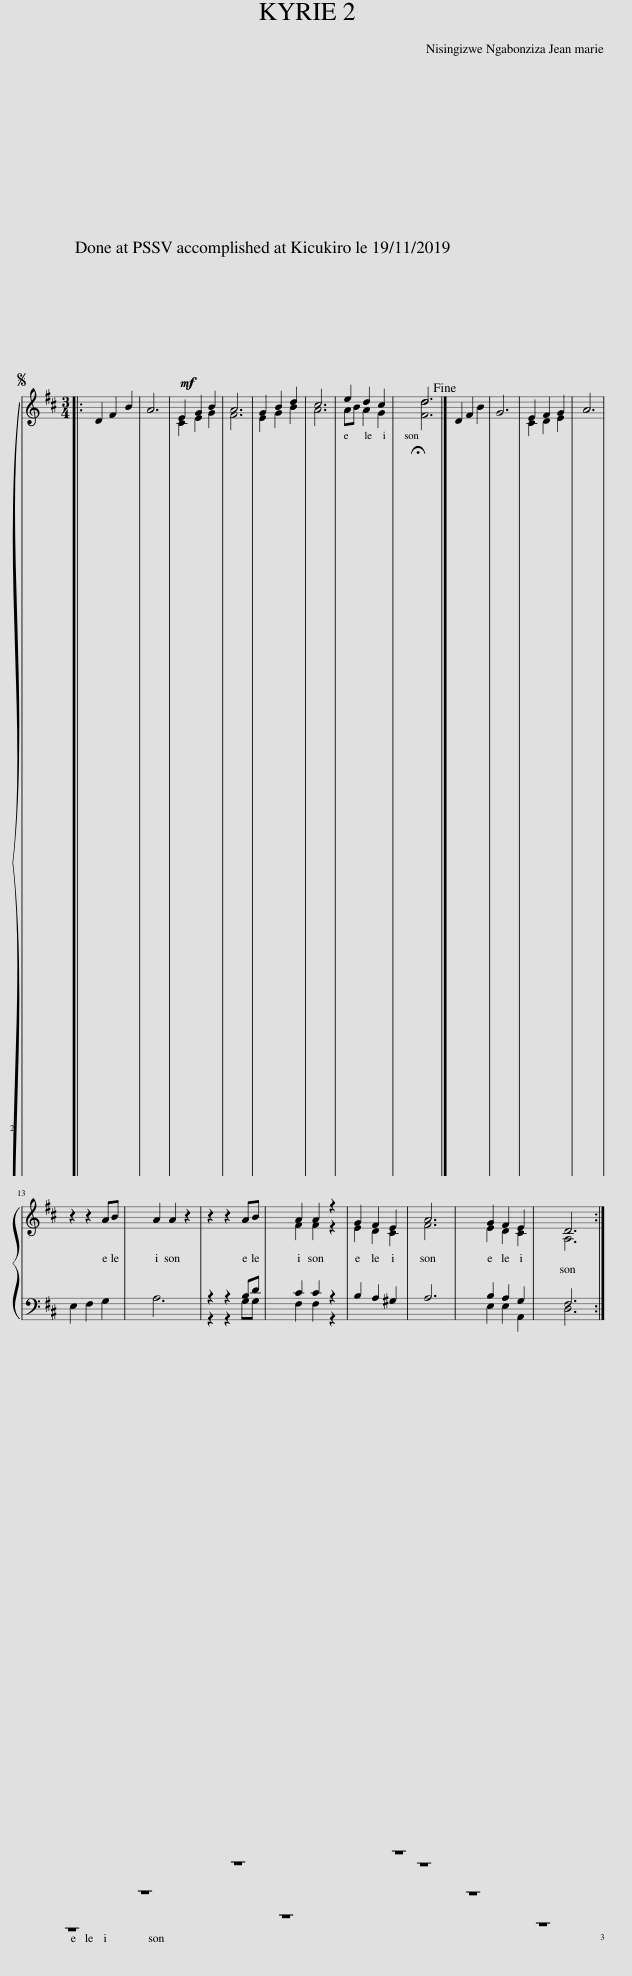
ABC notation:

X:1
%%score { ( 1 2 4 ) | ( 3 5 ) }
L:1/8
M:3/4
I:linebreak $
K:D
V:1 treble
V:2 treble
V:4 treble
V:3 bass
V:5 bass
V:1
|:S z2 F2 B2 | A6 |!mf! E2 G2 B2 | A6 | G2 B2 d2 | %5
 c6 | e2 d2 c2 | d6!fine! |] D2 F2 B2 | G6 | %10
 E2 F2 G2 | A6 |$ z2 z2 AB | A2 A2 z2 | z2 z2 AB | %15
 A2 A2 z2 | G2 F2 E2 | A6 | G2 F2 E2 |S D6 :| %20
V:2
|: D2 z4 | x6 | x6 | x6 | x6 | %5
 x6 | x6 | x6 |] x6 | x6 | %10
 x6 | x6 |$ x6 | x6 | x6 | %15
 x6 | x6 | x6 | x6 | x6 :| %20
V:3
|: D,2 D,2 [C,D,]2 | D,6 | A,,2 A,,2 A,,2 | D,6 | E,2 C,2 D,2 | %5
 A,,6 | A,,2 B,,2 C,2 | D,6 |] x6 | x6 | %10
 x6 | x6 |$ E,2 F,2 G,2 | A,6 | z2 z2 G,G, | %15
 F,2 F,2 z2 | x6 | x6 | E,2 E,2 A,,2 | D,6 :| %20
V:4
|: x6 | x6 | C2 E2 G2 | F6 | E2 G2 B2 | %5
 A6 | AB A2 G2 | [Fd]6 |] x6 | x6 | %10
 C2 D2 E2 | x6 |$ x6 | x6 | x6 | %15
 F2 F2 z2 | E2 D2 C2 | F6 | E2 D2 C2 | A,6 :| %20
V:5
|: x6 | x6 | B,2 _A,2 A,2 | =A,6 | B,2 D2 F2 | %5
 E6 | A2 A2 E2 | F6 |] x6 | x6 | %10
 D2 D2 E2 | C6 |$ x6 | x6 | z2 z2 B,D | %15
 C2 C2 z2 | B,2 A,2 ^G,2 | A,6 | B,2 A,2 G,2 | F,6 :| %20
